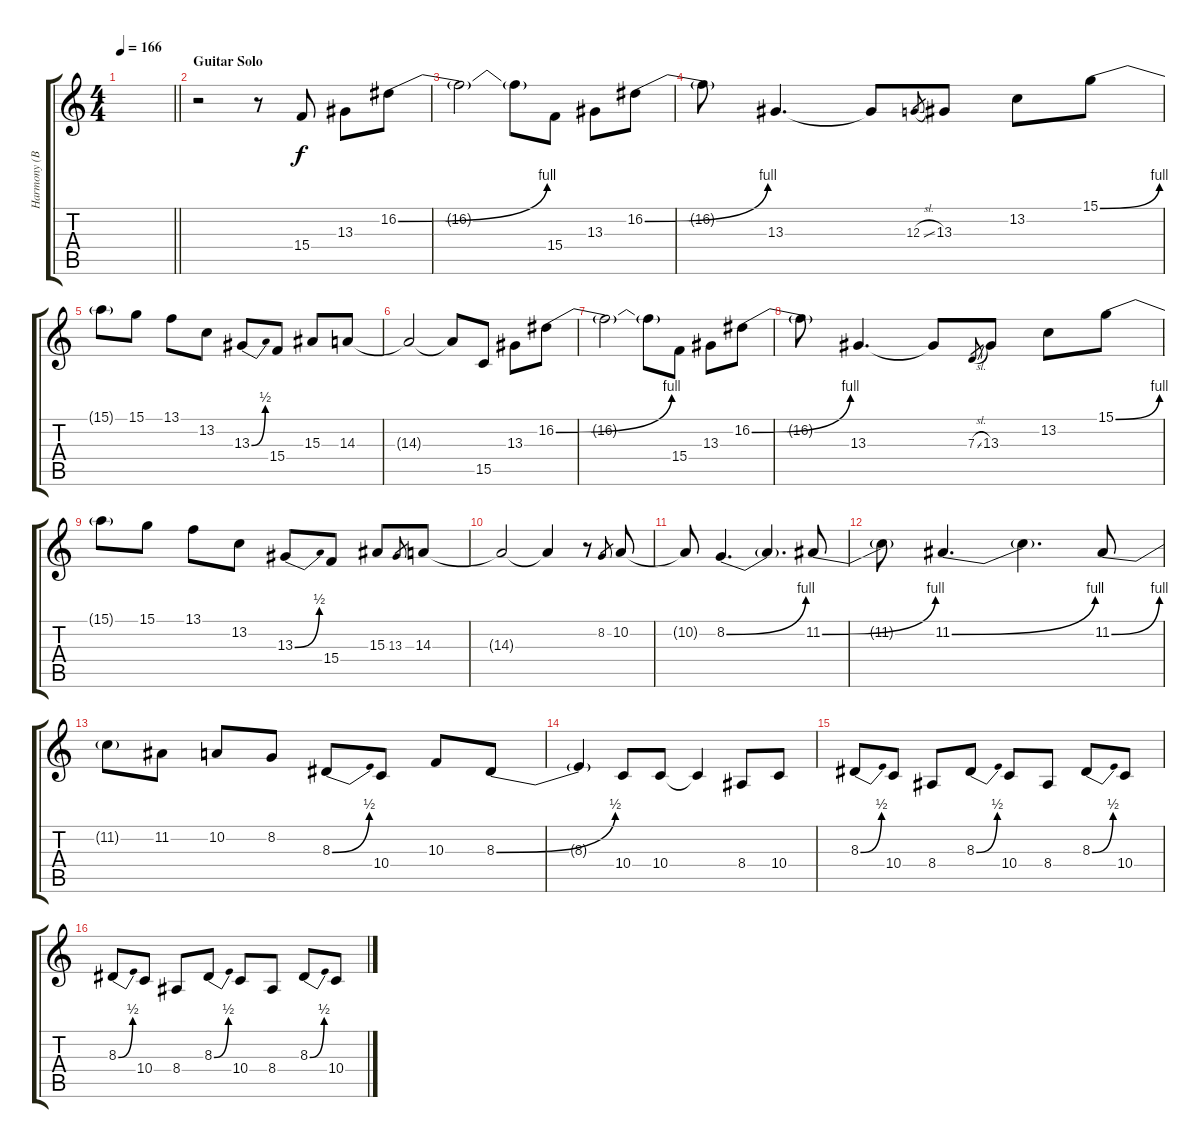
\track ("Harmony (Blackmore\\Lord)" "Harmony (B") {instrument rockorgan}
\staff {score tabs}
\tuning (E4 B3 G3 D3 A2 E2) {hide}
\ts (4 4)
\tempo 166
\clef g2
\barLineRight lightlight
\ks c
|
\section ("" "Guitar Solo")
r.2{instrument overdrivenguitar} r.8 15.4.8 13.3.8 16.2{be (bend 0 0 60 4)}.8 |
16.2{t}.2 16.2{t}.8 15.4.8 13.3.8 16.2{be (bend 0 0 60 4)}.8 |
16.2{t}.8 13.3.4{d} 13.3{t}.8 12.3{sl}.8{gr} 13.3.8 13.2.8 15.1{be (bend 0 0 60 4)}.8 |
15.1{t}.8 15.1.8 13.1.8 13.2.8 13.3{be (bend 0 0 60 2)}.8 15.4.8 15.3.8 14.3.8 |
14.3{t}.2 14.3{t}.8 15.5.8 13.3.8 16.2{be (bend 0 0 60 4)}.8 |
16.2{t}.2 16.2{t}.8 15.4.8 13.3.8 16.2{be (bend 0 0 60 4)}.8 |
16.2{t}.8 13.3.4{d} 13.3{t}.8 7.3{sl}.8{gr} 13.3.8 13.2.8 15.1{be (bend 0 0 60 4)}.8 |
15.1{t}.8 15.1.8 13.1.8 13.2.8 13.3{be (bend 0 0 60 2)}.8 15.4.8 15.3.8 13.3.8{gr} 14.3.8 |
14.3{t}.2 14.3{t}.4 r.8 8.2.8{gr} 10.2.8 |
10.2{t}.8 8.2{be (bend 0 0 60 4)}.4{d} 8.2{t}.4{d} 11.2{be (bend 0 0 60 4)}.8 |
11.2{t}.8 11.2{be (bend 0 0 60 4)}.4{d} 11.2{t}.4{d} 11.2{be (bend 0 0 60 4)}.8 |
11.2{t}.8 11.2.8 10.2.8 8.2.8 8.3{be (bend 0 0 60 2)}.8 10.4.8 10.3.8 8.3{be (bend 0 0 60 2)}.8 |
8.3{t}.4 10.4.8 10.4.8 10.4{t}.4 8.4.8 10.4.8 |
8.3{be (bend 0 0 60 2)}.8 10.4.8 8.4.8 8.3{be (bend 0 0 60 2)}.8 10.4.8 8.4.8 8.3{be (bend 0 0 60 2)}.8 10.4.8 |
8.3{be (bend 0 0 60 2)}.8 10.4.8 8.4.8 8.3{be (bend 0 0 60 2)}.8 10.4.8 8.4.8 8.3{be (bend 0 0 60 2)}.8 10.4.8
